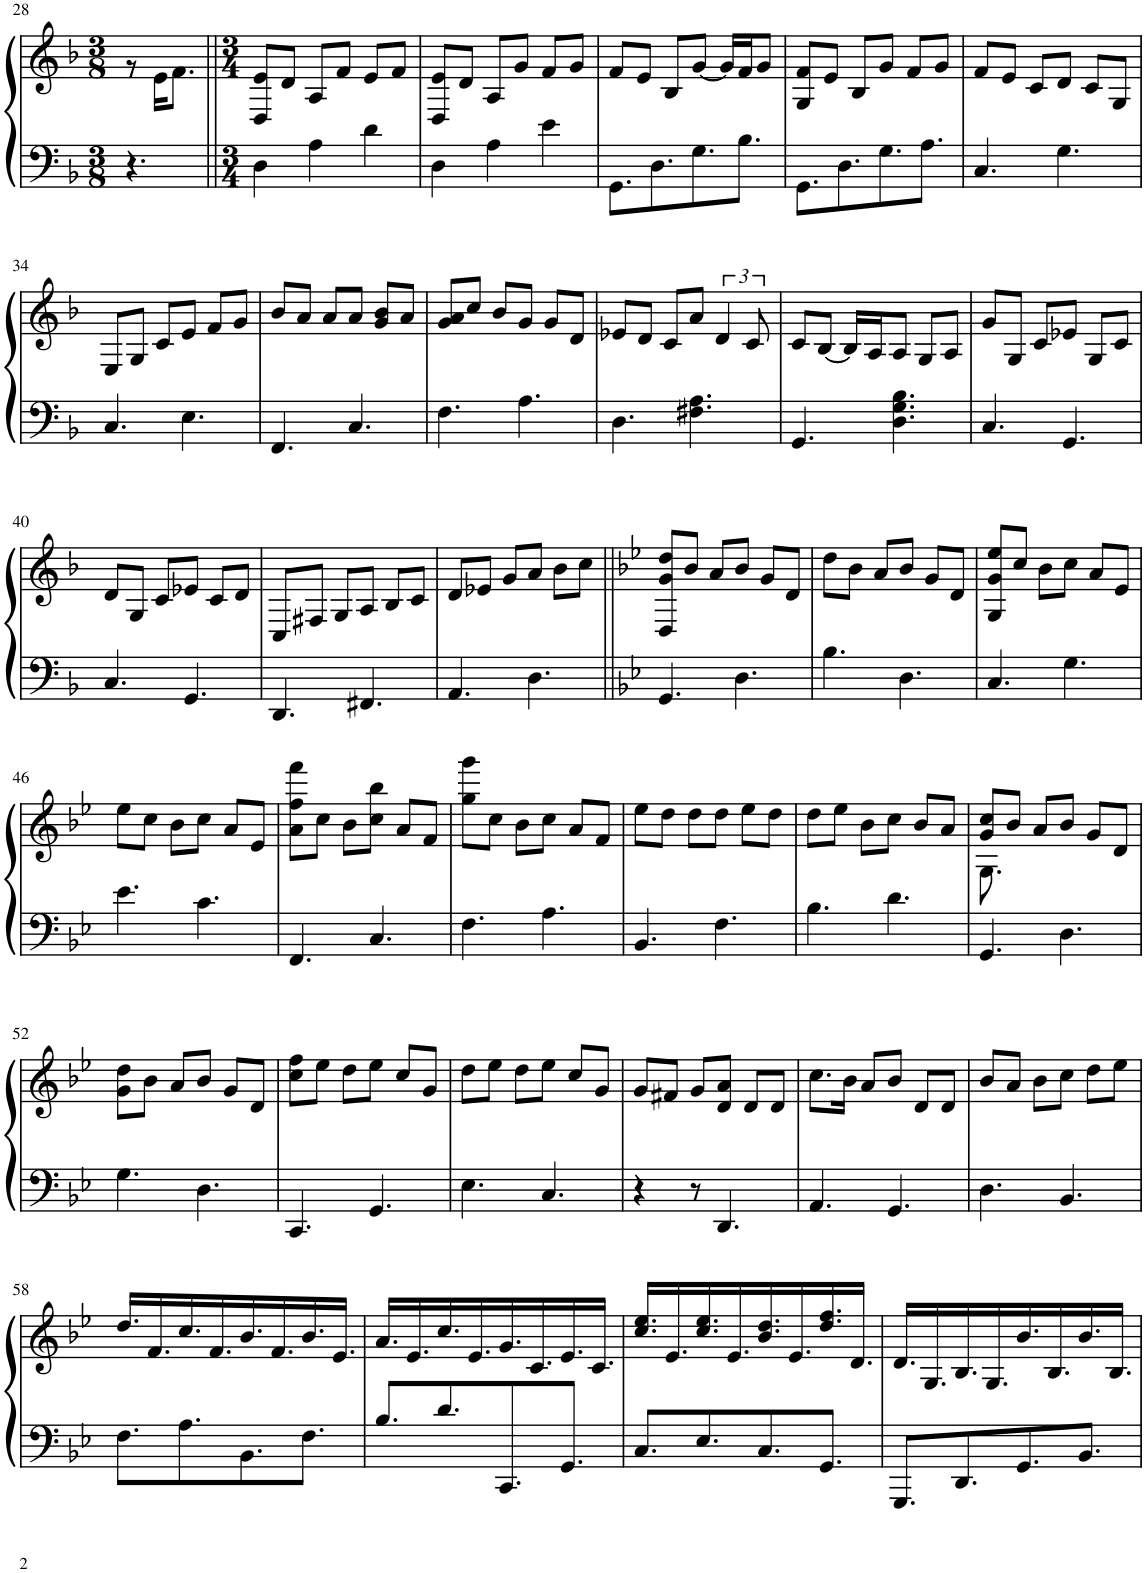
**kern	**kern
*part1	*part1
*staff2	*staff1
*I"Piano, Piano R	*
*I'Pno.	*
!!LO:PB:g=z
*clefF4	*clefG2
*k[b-]	*k[b-]
*M3/8	*M3/8
=28	=28
*	*^
4.r	4.ryy	8r
.	.	16e\KL
.	.	8.f\J
*	*v	*v
=29||	=29||
*M3/4	*M3/4
4D\	8D/ 8e/L
.	8d/J
4A\	8A/L
.	8f/J
4d\	8e/L
.	8f/J
=30	=30
4D\	8D/ 8e/L
.	8d/J
4A\	8A/L
.	8g/J
4e\	8f/L
.	8g/J
=31	=31
8.GG\L	8f/L
.	8e/J
8.D\	.
.	8B-/L
8.G\	[8g/J
.	16g/LL]
8.B-\J	16f/J
.	8g/J
=32	=32
8.GG\L	8G/ 8f/L
.	8e/J
8.D\	.
.	8B-/L
8.G\	8g/J
.	8f/L
8.A\J	.
.	8g/J
=33	=33
4.C/	8f/L
.	8e/J
.	8c/L
4.G\	8d/J
.	8c/L
.	8G/J
!!LO:LB:g=z
=34	=34
4.C/	8E/L
.	8G/J
.	8c/L
4.E\	8e/J
.	8f/L
.	8g/J
=35	=35
4.FF/	8b-/L
.	8a/J
.	8a/L
4.C/	8a/J
.	8g/ 8b-/L
.	8a/J
=36	=36
4.F\	8g/ 8a/L
.	8cc/J
.	8b-/L
4.A\	8g/J
.	8g/L
.	8d/J
=37	=37
4.D\	8e-X/L
.	8d/J
.	8c/L
4.F#X\ 4.A\	8a/J
.	6d/
.	12c/
=38	=38
4.GG/	8c/L
.	[8B-/J
.	16B-/LL]
.	16A/J
4.D\ 4.G\ 4.B-\	8A/J
.	8G/L
.	8A/J
=39	=39
4.C/	8g/L
.	8G/J
.	8c/L
4.GG/	8e-X/J
.	8G/L
.	8c/J
!!LO:LB:g=z
=40	=40
4.C/	8d/L
.	8G/J
.	8c/L
4.GG/	8e-X/J
.	8c/L
.	8d/J
=41	=41
4.DD/	8C/L
.	8F#X/J
.	8G/L
4.FF#X/	8A/J
.	8B-/L
.	8c/J
=42	=42
4.AA/	8d/L
.	8e-X/J
.	8g/L
4.D\	8a/J
.	8b-\L
.	8cc\J
=43||	=43||
*k[b-e-]	*k[b-e-]
4.GG/	8D/ 8g/ 8dd/L
.	8b-/J
.	8a/L
4.D\	8b-/J
.	8g/L
.	8d/J
=44	=44
4.B-\	8dd\L
.	8b-\J
.	8a/L
4.D\	8b-/J
.	8g/L
.	8d/J
=45	=45
4.C/	8G/ 8g/ 8ee-/L
.	8cc/J
.	8b-\L
4.G\	8cc\J
.	8a/L
.	8e-/J
!!LO:LB:g=z
=46	=46
4.e-\	8ee-\L
.	8cc\J
.	8b-\L
4.c\	8cc\J
.	8a/L
.	8e-/J
=47	=47
4.FF/	8a\ 8ff\ 8fff\L
.	8cc\J
.	8b-\L
4.C/	8cc\ 8bb-\J
.	8a/L
.	8f/J
=48	=48
4.F\	8gg\ 8ggg\L
.	8cc\J
.	8b-\L
4.A\	8cc\J
.	8a/L
.	8f/J
=49	=49
4.BB-/	8ee-\L
.	8dd\J
.	8dd\L
4.F\	8dd\J
.	8ee-\L
.	8dd\J
=50	=50
4.B-\	8dd\L
.	8ee-\J
.	8b-\L
4.d\	8cc\J
.	8b-/L
.	8a/J
=51	=51
*	*^
4.GG/	8g/ 8cc/L	8.G\
.	8b-/J	.
.	.	2ryy
.	8a/L	.
4.D\	8b-/J	.
.	8g/L	.
.	8d/J	.
.	.	16ryy
*	*v	*v
!!LO:LB:g=z
=52	=52
4.G\	8g\ 8dd\L
.	8b-\J
.	8a/L
4.D\	8b-/J
.	8g/L
.	8d/J
=53	=53
4.CC/	8cc\ 8ff\L
.	8ee-\J
.	8dd\L
4.GG/	8ee-\J
.	8cc/L
.	8g/J
=54	=54
4.E-\	8dd\L
.	8ee-\J
.	8dd\L
4.C/	8ee-\J
.	8cc/L
.	8g/J
=55	=55
4r	8g/L
.	8f#X/J
8r	8g/L
4.DD/	8d/ 8a/J
.	8d/L
.	8d/J
=56	=56
4.AA/	8.cc\L
.	16b-\Jk
.	8a/L
4.GG/	8b-/J
.	8d/L
.	8d/J
=57	=57
4.D\	8b-/L
.	8a/J
.	8b-\L
4.BB-/	8cc\J
.	8dd\L
.	8ee-\J
!!LO:LB:g=z
=58	=58
8.F\L	16.dd/LL
.	16.f/
8.A\	16.cc/
.	16.f/
8.BB-\	16.b-/
.	16.f/
8.F\J	16.b-/
.	16.e-/JJ
=59	=59
8.B-/L	16.a/LL
.	16.e-/
8.d/	16.cc/
.	16.e-/
8.CC/	16.g/
.	16.c/
8.GG/J	16.e-/
.	16.c/JJ
=60	=60
8.C/L	16.cc/ 16.ee-/LL
.	16.e-/
8.E-/	16.cc/ 16.ee-/
.	16.e-/
8.C/	16.b-/ 16.dd/
.	16.e-/
8.GG/J	16.dd/ 16.ff/
.	16.d/JJ
=61	=61
8.GGG/L	16.d/LL
.	16.G/
8.DD/	16.B-/
.	16.G/
8.GG/	16.b-/
.	16.B-/
8.BB-/J	16.b-/
.	16.B-/JJ
=	=
*-	*-
